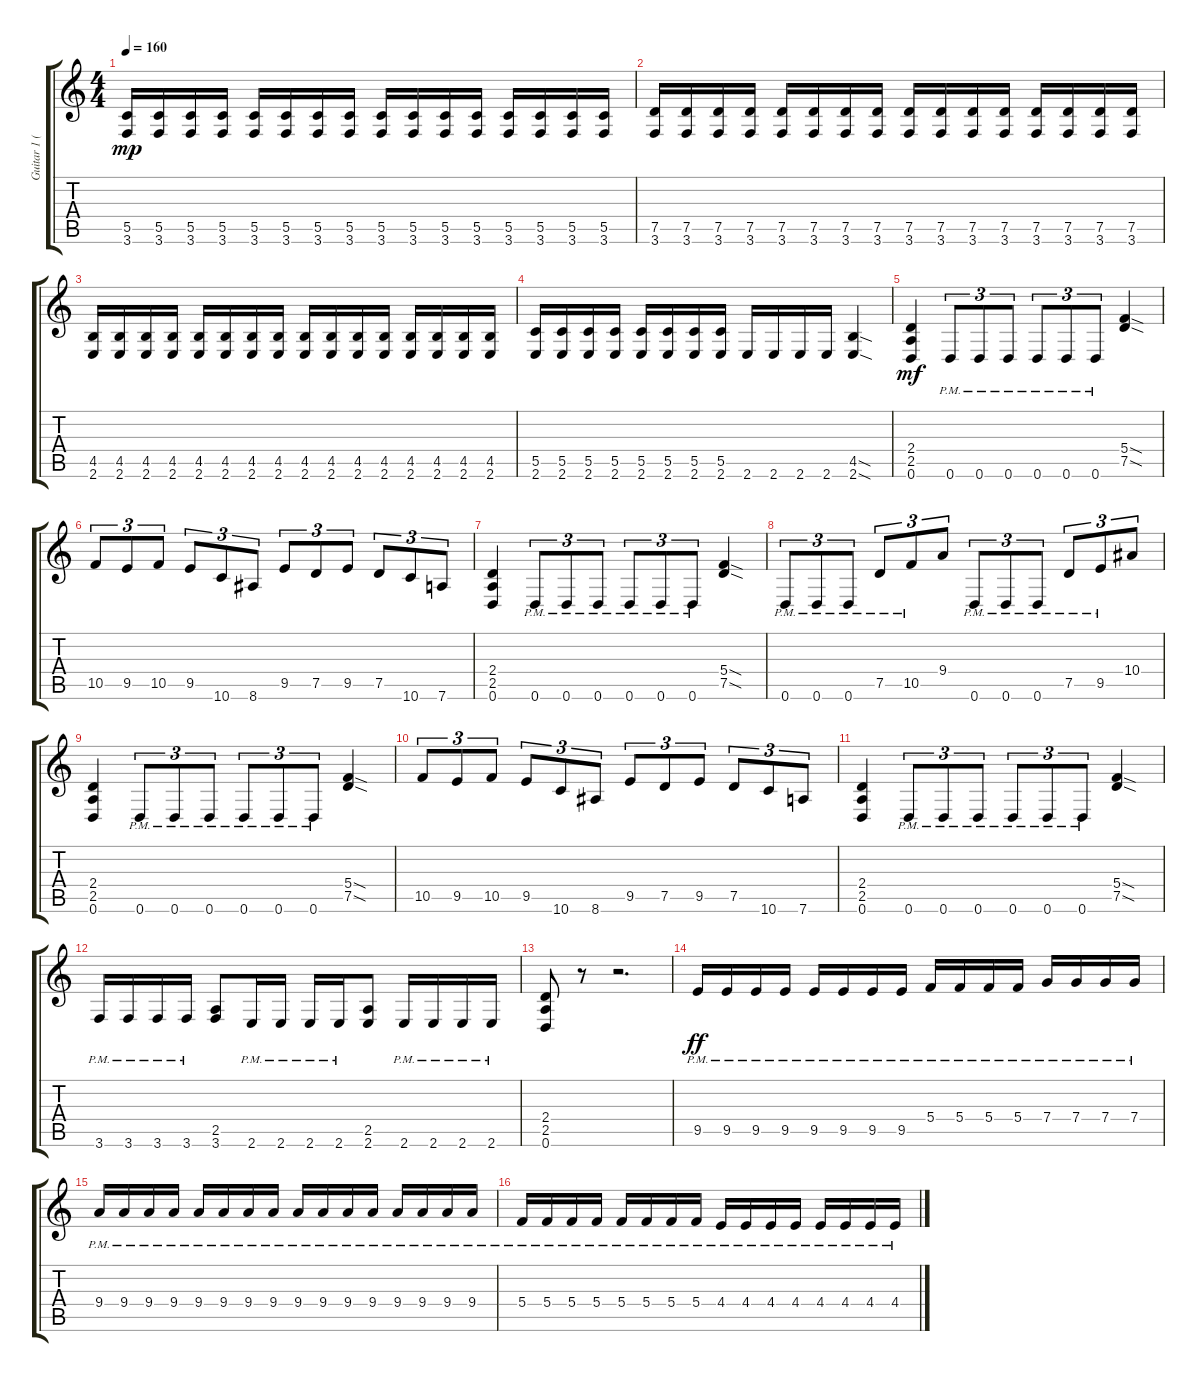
\track ("Guitar 1 (Andrea)" "Guitar 1 (") {instrument distortionguitar}
\staff {score tabs}
\tuning (D4 A3 F3 C3 G2 D2) {hide}
\ts (4 4)
\tempo 160
\clef g2
\ks c
(5.5 3.6).16{dy mp} (5.5 3.6).16 (5.5 3.6).16 (5.5 3.6).16 (5.5 3.6).16 (5.5 3.6).16 (5.5 3.6).16 (5.5 3.6).16 (5.5 3.6).16 (5.5 3.6).16 (5.5 3.6).16 (5.5 3.6).16 (5.5 3.6).16 (5.5 3.6).16 (5.5 3.6).16 (5.5 3.6).16 |
(7.5 3.6).16 (7.5 3.6).16 (7.5 3.6).16 (7.5 3.6).16 (7.5 3.6).16 (7.5 3.6).16 (7.5 3.6).16 (7.5 3.6).16 (7.5 3.6).16 (7.5 3.6).16 (7.5 3.6).16 (7.5 3.6).16 (7.5 3.6).16 (7.5 3.6).16 (7.5 3.6).16 (7.5 3.6).16 |
(4.5 2.6).16 (4.5 2.6).16 (4.5 2.6).16 (4.5 2.6).16 (4.5 2.6).16 (4.5 2.6).16 (4.5 2.6).16 (4.5 2.6).16 (4.5 2.6).16 (4.5 2.6).16 (4.5 2.6).16 (4.5 2.6).16 (4.5 2.6).16 (4.5 2.6).16 (4.5 2.6).16 (4.5 2.6).16 |
(5.5 2.6).16 (5.5 2.6).16 (5.5 2.6).16 (5.5 2.6).16 (5.5 2.6).16 (5.5 2.6).16 (5.5 2.6).16 (5.5 2.6).16 2.6.16 2.6.16 2.6.16 2.6.16 (4.5{sod} 2.6{sod}).4 |
(2.4 2.5 0.6).4{dy mf} 0.6{pm}.8{tu (3 2)} 0.6{pm}.8{tu (3 2)} 0.6{pm}.8{tu (3 2)} 0.6{pm}.8{tu (3 2)} 0.6{pm}.8{tu (3 2)} 0.6{pm}.8{tu (3 2)} (5.4{sod} 7.5{sod}).4 |
10.5.8{tu (3 2)} 9.5.8{tu (3 2)} 10.5.8{tu (3 2)} 9.5.8{tu (3 2)} 10.6.8{tu (3 2)} 8.6.8{tu (3 2)} 9.5.8{tu (3 2)} 7.5.8{tu (3 2)} 9.5.8{tu (3 2)} 7.5.8{tu (3 2)} 10.6.8{tu (3 2)} 7.6.8{tu (3 2)} |
(2.4 2.5 0.6).4 0.6{pm}.8{tu (3 2)} 0.6{pm}.8{tu (3 2)} 0.6{pm}.8{tu (3 2)} 0.6{pm}.8{tu (3 2)} 0.6{pm}.8{tu (3 2)} 0.6{pm}.8{tu (3 2)} (5.4{sod} 7.5{sod}).4 |
0.6{pm}.8{tu (3 2)} 0.6{pm}.8{tu (3 2)} 0.6{pm}.8{tu (3 2)} 7.5{pm}.8{tu (3 2)} 10.5{pm}.8{tu (3 2)} 9.4.8{tu (3 2)} 0.6{pm}.8{tu (3 2)} 0.6{pm}.8{tu (3 2)} 0.6{pm}.8{tu (3 2)} 7.5{pm}.8{tu (3 2)} 9.5{pm}.8{tu (3 2)} 10.4.8{tu (3 2)} |
(2.4 2.5 0.6).4 0.6{pm}.8{tu (3 2)} 0.6{pm}.8{tu (3 2)} 0.6{pm}.8{tu (3 2)} 0.6{pm}.8{tu (3 2)} 0.6{pm}.8{tu (3 2)} 0.6{pm}.8{tu (3 2)} (5.4{sod} 7.5{sod}).4 |
10.5.8{tu (3 2)} 9.5.8{tu (3 2)} 10.5.8{tu (3 2)} 9.5.8{tu (3 2)} 10.6.8{tu (3 2)} 8.6.8{tu (3 2)} 9.5.8{tu (3 2)} 7.5.8{tu (3 2)} 9.5.8{tu (3 2)} 7.5.8{tu (3 2)} 10.6.8{tu (3 2)} 7.6.8{tu (3 2)} |
(2.4 2.5 0.6).4 0.6{pm}.8{tu (3 2)} 0.6{pm}.8{tu (3 2)} 0.6{pm}.8{tu (3 2)} 0.6{pm}.8{tu (3 2)} 0.6{pm}.8{tu (3 2)} 0.6{pm}.8{tu (3 2)} (5.4{sod} 7.5{sod}).4 |
3.6{pm}.16 3.6{pm}.16 3.6{pm}.16 3.6{pm}.16 (2.5 3.6).8 2.6{pm}.16 2.6{pm}.16 2.6{pm}.16 2.6{pm}.16 (2.5 2.6).8 2.6{pm}.16 2.6{pm}.16 2.6{pm}.16 2.6{pm}.16 |
(2.4 2.5 0.6).8 r.8 r.2{d} |
9.5{pm}.16{dy ff} 9.5{pm}.16 9.5{pm}.16 9.5{pm}.16 9.5{pm}.16 9.5{pm}.16 9.5{pm}.16 9.5{pm}.16 5.4{pm}.16 5.4{pm}.16 5.4{pm}.16 5.4{pm}.16 7.4{pm}.16 7.4{pm}.16 7.4{pm}.16 7.4{pm}.16 |
9.4{pm}.16 9.4{pm}.16 9.4{pm}.16 9.4{pm}.16 9.4{pm}.16 9.4{pm}.16 9.4{pm}.16 9.4{pm}.16 9.4{pm}.16 9.4{pm}.16 9.4{pm}.16 9.4{pm}.16 9.4{pm}.16 9.4{pm}.16 9.4{pm}.16 9.4{pm}.16 |
5.4{pm}.16 5.4{pm}.16 5.4{pm}.16 5.4{pm}.16 5.4{pm}.16 5.4{pm}.16 5.4{pm}.16 5.4{pm}.16 4.4{pm}.16 4.4{pm}.16 4.4{pm}.16 4.4{pm}.16 4.4{pm}.16 4.4{pm}.16 4.4{pm}.16 4.4{pm}.16
